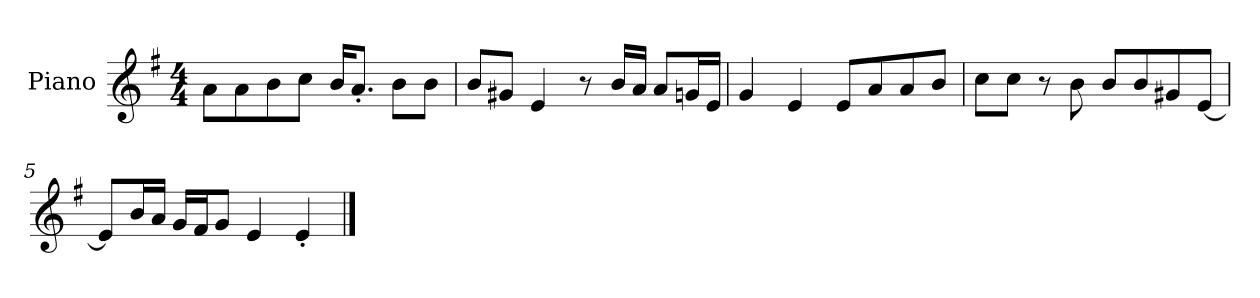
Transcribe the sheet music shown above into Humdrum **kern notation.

**kern
*part1
*staff1
*I"Piano
*I'P-no
*clefG2
*k[f#]
*M4/4
*MM90
=1
8a\L
8a\
8b\
8cc\J
16b/KL
8.a'/J
8b\L
8b\J
=2
8b/L
8g#X/J
4e/
8r
16b/LL
16a/JJ
8a/L
16gn/L
16e/JJ
=3
4g/
4e/
8e/L
8a/
8a/
8b/J
=4
8cc\L
8cc\J
8r
8b\
8b/L
8b/
8g#X/
[8e/J
!!LO:LB:g=z
=5
8e/L]
16b/L
16a/JJ
16g/LL
16f#/J
8g/J
4e/
4e'/
==
*-
